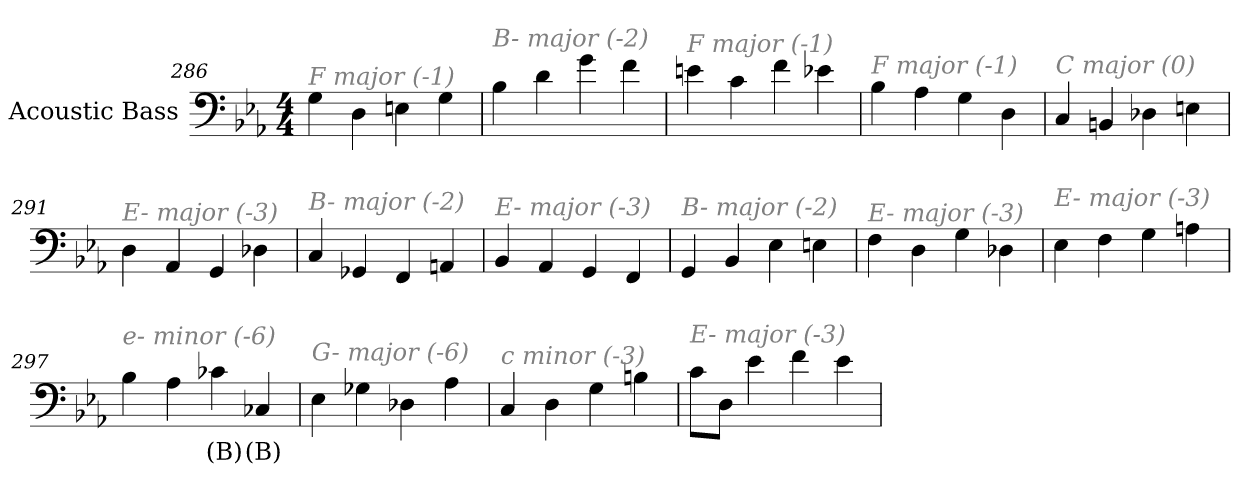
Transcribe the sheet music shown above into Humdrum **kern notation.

**kern	**text
*part1	*part1
*staff1	*staff1
*I"Acoustic Bass	*
*clefF4	*
*ITrd7c12	*
*k[b-e-a-]	*
*E-:	*
*M4/4	*
=286	=286
!LO:TX:i:color=#808080:t=F major (-1)	!
4GG	.
4DD	.
4EEn	.
4GG	.
=287	=287
!LO:TX:i:color=#808080:t=B- major (-2)	!
4BB-	.
4D	.
4G	.
4F	.
=288	=288
!LO:TX:i:color=#808080:t=F major (-1)	!
4En	.
4C	.
4F	.
4E-X	.
=289	=289
!LO:TX:i:color=#808080:t=F major (-1)	!
4BB-	.
4AA-	.
4GG	.
4DD	.
=290	=290
!LO:TX:i:color=#808080:t=C major (0)	!
4CC	.
4BBBn	.
4DD-X	.
4EEn	.
=291	=291
!LO:TX:i:color=#808080:t=E- major (-3)	!
4DD	.
4AAA-	.
4GGG	.
4DD-X	.
=292	=292
!LO:TX:i:color=#808080:t=B- major (-2)	!
4CC	.
4GGG-X	.
4FFF	.
4AAAn	.
=293	=293
!LO:TX:i:color=#808080:t=E- major (-3)	!
4BBB-	.
4AAA-	.
4GGG	.
4FFF	.
=294	=294
!LO:TX:i:color=#808080:t=B- major (-2)	!
4GGG	.
4BBB-	.
4EE-	.
4EEn	.
=295	=295
!LO:TX:i:color=#808080:t=E- major (-3)	!
4FF	.
4DD	.
4GG	.
4DD-X	.
=296	=296
!LO:TX:i:color=#808080:t=E- major (-3)	!
4EE-	.
4FF	.
4GG	.
4AAn	.
=297	=297
!LO:TX:i:color=#808080:t=e- minor (-6)	!
4BB-	.
4AA-	.
4C-Xi	(B)
4CC-Xi	(B)
=298	=298
!LO:TX:i:color=#808080:t=G- major (-6)	!
4EE-	.
4GG-X	.
4DD-X	.
4AA-	.
=299	=299
!LO:TX:i:color=#808080:t=c minor (-3)	!
4CC	.
4DD	.
4GG	.
4BBn	.
=300	=300
!LO:TX:i:color=#808080:t=E- major (-3)	!
8CL	.
8DDJ	.
4E-	.
4F	.
4E-	.
=	=
*-	*-
